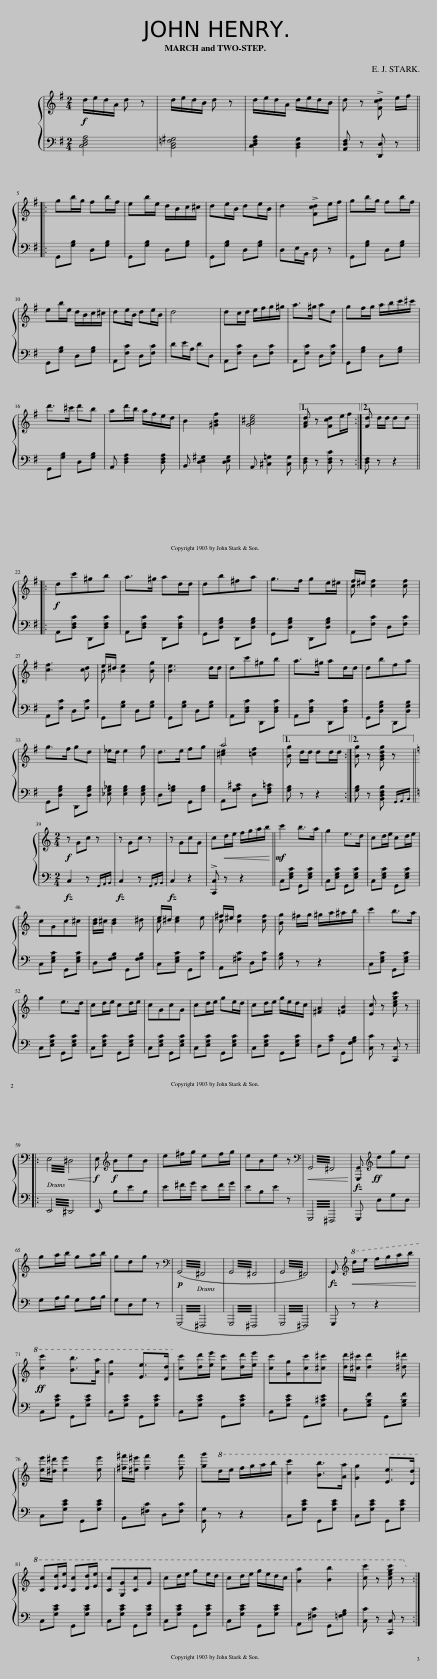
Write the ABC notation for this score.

X:1
%%score { ( 1 3 ) | 2 }
L:1/8
Q:1/4=105
M:2/4
I:linebreak $
K:G
V:1 treble
V:3 treble
V:2 bass
V:1
!f! d/e/d/A/ d z | d/e/d/B/ d z | d/e/d/A/ d/e/d/B/ | d z !>![Fcd] e/f/ |:$ gb/g/ fb/f/ | %5
 eb/e/ d/B/c/^c/ | de/B/ de/B/ | d2 !>![Fcd]e/f/ | gb/g/ fb/f/ |$ eb/e/ d/B/c/^c/ | %10
 de/B/ de/B/ | d4 | dc/d/ e/f/g/^g/ | a>^g ad | gf/g/ a/b/c'/^c'/ |$ %15
 d'>^c' d'b | ad'/b/ a/f/e/d/ | B2 [^GBf]2 | [GA^ce]4 |1 [FAd] z [Fcd]e/f/ :|2 %20
 [Fd] d/d/ dd |:$!f! dc'^gb | a>^g ad/d/ | db^fa | g>f ge/^e/ | %25
 f/^e/ [cf]2 [cf] |$ [cf]3 [cd] | e/^d/ [Be]2 [Bg] | [Be]3 d/d/ | dc'^gb | %30
 a>^g ad/d/ | dbfa |$ g>f gd | _e/d/ e2 g | d>e fg | %35
 a4 |1 [Bg] d/d/ dd/d/ :|2 [Bg] z [GBdg] z ||$[K:C][M:2/4]!f! z Gc z | z Gc z | %40
 z GcG | c!<(!d/e/ f/g/a/b/!<)! ||!mf! c'2 b>a | g2 e>d | cd/e/ cd/e/ |$ %45
 cGc^c | [Bd]/^c/ [Bd]2 ^d | e/^d/ [ce]2 e | ^f/^e/ [cf]2 [cf] | [Bg] ^f/g/ ^g/a/^a/b/ | %50
 c'2 b>a |$ g2 e>d | cd/e/ cd/e/ | cGcG | cd/e/ ge/d/ | %55
 cd/e/ g/e/d/c/ | [^FA]2 [=FB]2 | [Ec] z [cegc'] z |:$[K:bass] !///-!E,2!<(! ^D,2!<)! |!f! E,[K:treble]!f! BeB | %60
 e^f/g/ ef/g/ | eBe z |[K:bass]!<(! !///-!G,,2 ^F,,2!<)! | [G,,,G,,][K:treble]!ff! dgd |$ ga/b/ ga/b/ | %65
 gdg z |[K:bass]!p! (!///-!G,,2 ^F,,2 | !///-!G,,2 ^F,,2 | !///-!G,,2 ^F,,2) | G,,[K:treble]!<(!!8va(! d'/e'/ f'/g'/a'/b'/!<)! |$ %70
!ff! [c'c'']2 [bb']>[aa'] | [gg']2 [ee']>[dd']!8va)! | [cc'][dd']/[ee']/ [cc'][dd']/[ee']/ | [cc'][Gg][cc'][^c^c'] | [dd']/[^c^c']/ [dd']2 [^d^d'] |$ %75
 [ee']/[^d^d']/ [ee']2 [ee'] | [^f^f']/[^e^e']/ [ff']2 [ff'] | [gg']!8va(!d'/e'/ f'/g'/a'/b'/ | [c'c'']2 [bb']>[aa'] | [gg']2 [ee']>[dd'] |$ %80
 [cc'][dd']/[ee']/ [cc'][dd']/[ee']/ | [cc'][Gg][cc']g | c'd'/e'/ g'e'/d'/ | c'd'/e'/ g'/e'/d'/c'/ | [aa']2 [bb']2 | %85
 [c'c''] z [c'e'g'c'']!8va)! z :| %86
V:2
 [C,D,F,A,]4 | [B,,D,=F,^G,]4 | [C,D,F,A,]2 [B,,D,G,]2 | [A,,D,F,] z [D,,D,] z |:$ G,,[G,B,] D,[G,B,] | %5
 G,,[G,B,] D,[G,B,] | G,,[G,B,] D,[G,B,] | D,E,/B,,/ D, z | G,,[G,B,] D,[G,B,] |$ G,,[G,B,] D,[G,B,] | %10
 A,,[F,C] D,[F,C] | DE/A,/ DD, | A,,[F,C] D,[F,C] | A,,[F,C] D,[F,C] | G,,[G,B,] D,[G,B,] |$ %15
 G,,[G,B,] D,[G,B,] | A,, [D,F,A,]2 [D,F,A,] | B,, [D,E,^G,]2 [D,E,G,] | A,, [^C,=G,]2 [C,G,] |1 [D,F,] z [D,F,C] z :|2 %20
 [D,F,] z z2 |:$ A,,[D,F,C] D,,[D,F,C] | A,,[D,F,C] D,,[D,F,C] | G,,[D,G,B,] D,,[D,G,B,] | G,,[D,G,B,] D,,[D,G,B,] | %25
 A,,[F,C] D,[F,C] |$ A,,[F,C] D,[F,C] | G,,[G,B,] D,[G,B,] | G,,[G,B,] D,[G,B,] | A,,[D,F,C] D,,[D,F,C] | %30
 A,,[D,F,C] D,,[D,F,C] | G,,[D,G,B,] D,,[D,G,B,] |$ G,,[D,G,B,] D,,[D,G,B,] | [_E,G,_B,] [E,G,B,]2 [E,G,B,] | D,[G,=B,] G,,[G,B,] | %35
 A,,[G,A,^C] D,[F,A,=C] |1 [G,B,] z z2 :|2 [G,B,] z [B,,D,F,B,] (3G,,/A,,/B,,/ ||$[K:C][M:2/4] C,2 z (3G,,/A,,/B,,/ | C,2 z (3G,,/A,,/B,,/ | %40
 C,2 z2 | !>![C,,C,] z z2 || C,[E,G,C] G,,[E,G,C] | C,[E,G,C] G,,[E,G,C] | C,[E,G,C] G,,[E,G,C] |$ %45
 C,[E,G,C] G,,[E,G,C] | D,[F,G,B,] G,,[F,G,B,] | C,[E,G,C] G,,[G,C] | A,,[^F,C] D,[F,C] | [G,B,] z z2 | %50
 C,[E,G,C] G,,[E,G,C] |$ C,[E,G,C] G,,[E,G,C] | C,[E,G,C] G,,[E,G,C] | C,[E,G,C] G,,[E,G,C] | C,[E,G,C] G,,[E,G,C] | %55
 C,[E,G,C] G,,[E,G,C] | D,[A,C] G,,[F,G,B,] | [C,C] z [C,,C,] z |:$ !///-!E,,2 ^D,,2 | E,, B,EB, | %60
 E^F/G/ EF/G/ | EB,E z | !///-!G,,,2 ^F,,,2 | G,,, D,G,D, |$ G,A,/B,/ G,A,/B,/ | %65
 G,D,G, z | (!///-!G,,,2 ^F,,,2 | !///-!G,,,2 ^F,,,2 | !///-!G,,,2 ^F,,,2) | G,,, z z2 |$ %70
 C,[G,CE] G,,[G,CE] | C,[G,CE] G,,[G,CE] | C,[G,CE] G,,[G,CE] | C,[G,CE] G,,[G,^CE] | D,[G,B,F] G,,[G,B,F] |$ %75
 C,[G,CE] G,,[G,CE] | B,,[^F,C] D,[F,C] | [G,,G,] z z2 | C,[G,CE] G,,[G,CE] | C,[G,CE] G,,[G,CE] |$ %80
 C,[G,CE] G,,[G,CE] | C,[G,CE] G,,[G,CE] | C,[G,CE] G,,[G,CE] | C,[G,CE] G,,[G,CE] | A,,[^F,C] G,,[=F,G,B,] | %85
 [C,C] z [C,,C,] z :| %86
V:3
 x4 | x4 | x4 | x4 |:$ x4 | %5
 x4 | x4 | x4 | x4 |$ x4 | %10
 x4 | x4 | x4 | x4 | x4 |$ %15
 x4 | x4 | x4 | x4 |1 x4 :|2 %20
 x4 |:$ x4 | x4 | x4 | x4 | %25
 c x3 |$ x4 | B x3 | x4 | x4 | %30
 x4 | x4 |$ x4 | x4 | x4 | %35
 [^ce]2 [=cf]2 |1 x4 :|2 x4 ||$[K:C][M:2/4] x4 | x4 | %40
 x4 | x4 || x4 | x4 | x4 |$ %45
 x4 | x4 | c x3 | c x3 | x4 | %50
 x4 |$ x4 | x4 | x4 | x4 | %55
 x4 | x4 | x4 |:$[K:bass] x4 | x[K:treble] x3 | %60
 x4 | x4 |[K:bass] x4 | x[K:treble] x3 |$ x4 | %65
 x4 |[K:bass] x4 | x4 | x4 | x[K:treble]!8va(! x3 |$ %70
 x4 | x4!8va)! | x4 | x4 | x4 |$ %75
 x4 | x4 | x!8va(! x3 | x4 | x4 |$ %80
 x4 | x4 | x4 | x4 | x4 | %85
 x3!8va)! x :| %86
